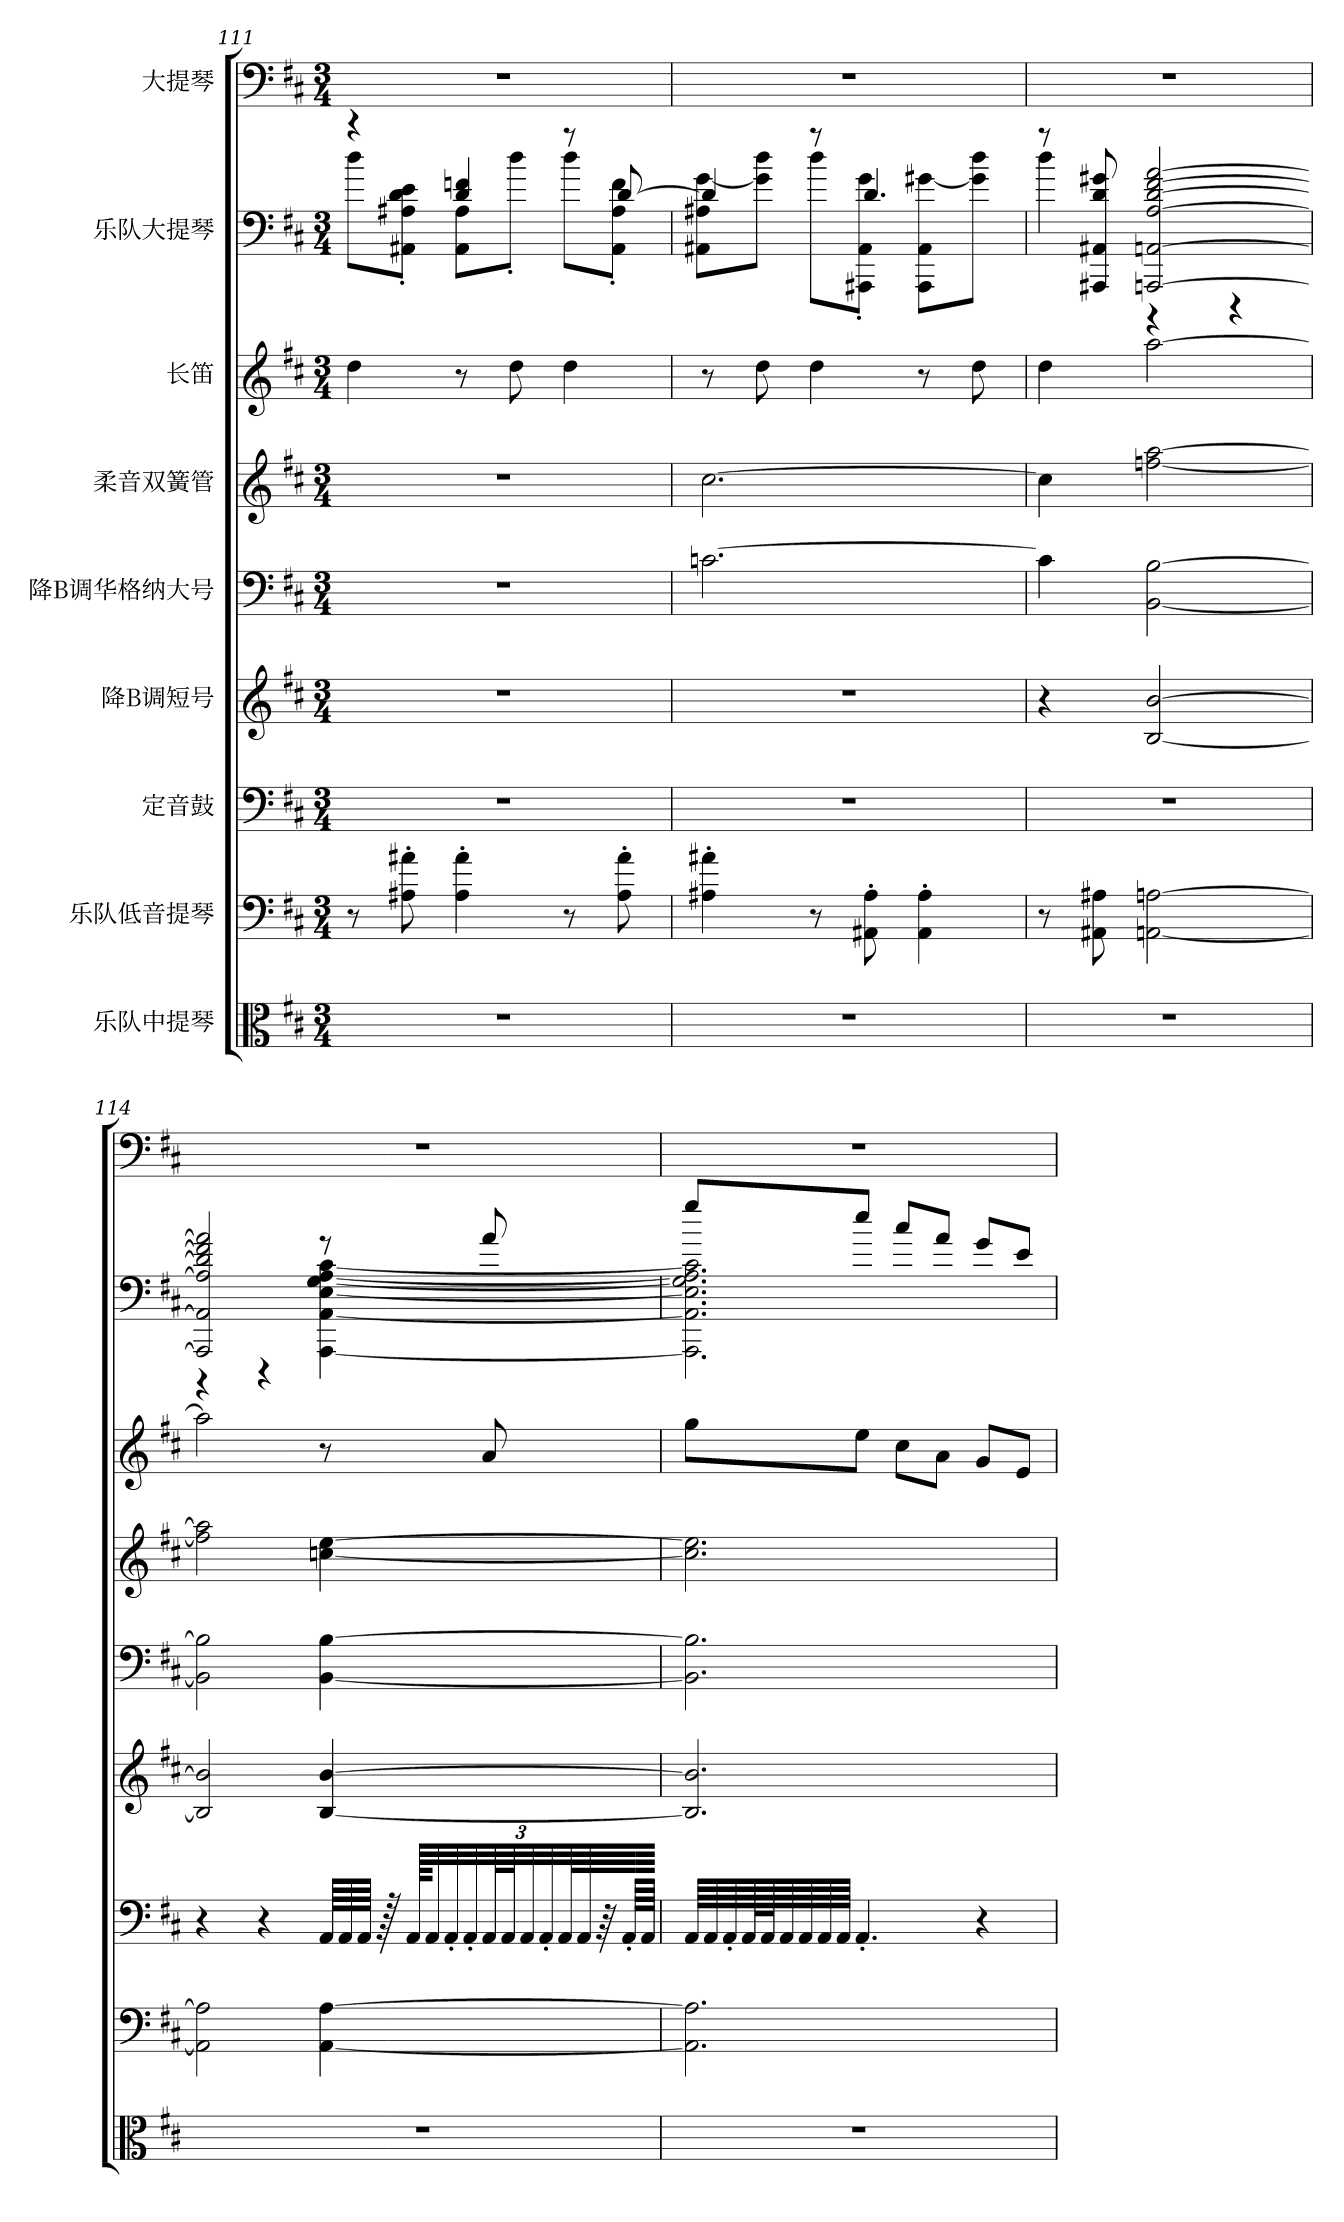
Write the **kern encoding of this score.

**kern	**kern	**kern	**kern	**kern	**kern	**kern	**kern	**kern
*part9	*part8	*part7	*part6	*part5	*part4	*part3	*part2	*part1
*staff9	*staff8	*staff7	*staff6	*staff5	*staff4	*staff3	*staff2	*staff1
*I"乐队中提琴	*I"乐队低音提琴	*I"定音鼓	*I"降B调短号	*I"降B调华格纳大号	*I"柔音双簧管	*I"长笛	*I"乐队大提琴	*I"大提琴
*clefC3	*clefF4	*clefF4	*clefG2	*clefF4	*clefG2	*clefG2	*clefF4	*clefF4
*	*ITrd7c12	*	*ITrd1c2	*ITrd1c2	*ITrd2c3	*	*	*
*k[f#c#]	*k[f#c#]	*k[f#c#]	*k[]	*k[]	*k[f#c#g#d#a#]	*k[f#c#]	*k[f#c#]	*k[f#c#]
*M3/4	*M3/4	*M3/4	*M3/4	*M3/4	*M3/4	*M3/4	*M3/4	*M3/4
=111	=111	=111	=111	=111	=111	=111	=111	=111
*	*	*	*	*	*	*	*^	*
2.r	8r	2.r	2.r	2.r	2.r	4dd\	4r	8dd\L	2.r
.	8AA#X\' 8A#X\'	.	.	.	.	.	.	8AA#X\' 8A#X\' 8d\' 8e\'J	.
.	4AA#\' 4A#\'	.	.	.	.	8r	4d/ 4fn/	8AA#\ 8A#\L	.
.	.	.	.	.	.	8dd\	.	8dd'\J	.
.	8r	.	.	.	.	4dd\	8r	8dd\L	.
.	8AA#\' 8A#\'	.	.	.	.	.	[8d/	8AA#\' 8A#\' 8f\'J	.
!!LO:PB:g=z
=112	=112	=112	=112	=112	=112	=112	=112	=112	=112
2.r	4AA#X\' 4A#X\'	2.r	2.r	[2.B-X\	[2.a#\	8r	4d/]	8AA#X\ 8A#X\ [8g\L	2.r
.	.	.	.	.	.	8dd\	.	8g\] 8dd\J	.
.	8r	.	.	.	.	4dd\	8r	8dd\L	.
.	8AAA#X\' 8AA#\'	.	.	.	.	.	4.d/	8AAA#X\' 8AA#\' 8g\'J	.
.	4AAA#\' 4AA#\'	.	.	.	.	8r	.	8AAA#\ 8AA#\ [8g#X\L	.
.	.	.	.	.	.	8dd\	.	8g#\] 8dd\J	.
=113	=113	=113	=113	=113	=113	=113	=113	=113	=113
2.r	8r	2.r	4r	4B-\]	4a#\]	4dd\	8r	4dd\	2.r
.	8AAA#X\ 8AA#X\	.	.	.	.	.	8AAA#X/ 8AA#X/ 8d/ 8g#X/	.	.
.	[2AAAn\ [2AAn\	.	[2A/ [2a/	[2AA\ [2A\	[2ddn\ [2ff#\	[2aa\	[2AAAn/ [2AAn/ [2A/ [2d/ [2f#/ [2a/	4r	.
.	.	.	.	.	.	.	.	4r	.
=114	=114	=114	=114	=114	=114	=114	=114	=114	=114
2.r	2AAA\] 2AA\]	4r	2A/] 2a/]	2AA\] 2A\]	2dd\] 2ff#\]	2aa\]	2AAA/] 2AA/] 2A/] 2d/] 2f#/] 2a/]	4r	2.r
.	.	4r	.	.	.	.	.	4r	.
.	[4AAA\ [4AA\	64AA/LLLL	[4A/ [4a/	[4AA\ [4A\	[4an\ [4cc#\	8r	8r	[4AAA\ [4AA\ [4E\ [4G\ [4A\ [4c#\	.
.	.	64AA/	.	.	.	.	.	.	.
.	.	64AA/JJJJ	.	.	.	.	.	.	.
.	.	128r	.	.	.	.	.	.	.
.	.	128AA/KKLLL	.	.	.	.	.	.	.
*	*	*Xbrackettup	*	*	*	*	*	*	*
.	.	48AA/	.	.	.	.	.	.	.
.	.	48AA'/	.	.	.	.	.	.	.
.	.	48AA'/	.	.	.	.	.	.	.
.	.	96AA/L	.	.	.	8a/	8a/	.	.
.	.	96AA/J	.	.	.	.	.	.	.
.	.	48AA/	.	.	.	.	.	.	.
.	.	48AA'/	.	.	.	.	.	.	.
*	*	*brackettup	*	*	*	*	*	*	*
.	.	96AA/L	.	.	.	.	.	.	.
.	.	96AA/JJJJ	.	.	.	.	.	.	.
.	.	96r	.	.	.	.	.	.	.
.	.	64AA'/LLLL	.	.	.	.	.	.	.
.	.	64AA/JJJJ	.	.	.	.	.	.	.
!!LO:PB:g=z
=115	=115	=115	=115	=115	=115	=115	=115	=115	=115
2.r	2.AAA\] 2.AA\]	64AA/LLLL	2.A/] 2.a/]	2.AA\] 2.A\]	2.a\] 2.cc#\]	8gg\L	8gg/L	2.AAA\] 2.AA\] 2.E\] 2.G\] 2.A\] 2.c#\]	2.r
.	.	64AA/	.	.	.	.	.	.	.
.	.	64AA'/	.	.	.	.	.	.	.
.	.	128AA/L	.	.	.	.	.	.	.
.	.	128AA/J	.	.	.	.	.	.	.
.	.	64AA/	.	.	.	.	.	.	.
.	.	64AA/	.	.	.	.	.	.	.
.	.	64AA/	.	.	.	.	.	.	.
.	.	64AA/JJJJ	.	.	.	.	.	.	.
.	.	4.AA'/	.	.	.	8ee\J	8ee/J	.	.
.	.	.	.	.	.	8cc#\L	8cc#/L	.	.
.	.	.	.	.	.	8a\J	8a/J	.	.
.	.	4r	.	.	.	8g/L	8g/L	.	.
.	.	.	.	.	.	8e/J	8e/J	.	.
*	*	*	*	*	*	*	*v	*v	*
=	=	=	=	=	=	=	=	=
*-	*-	*-	*-	*-	*-	*-	*-	*-
